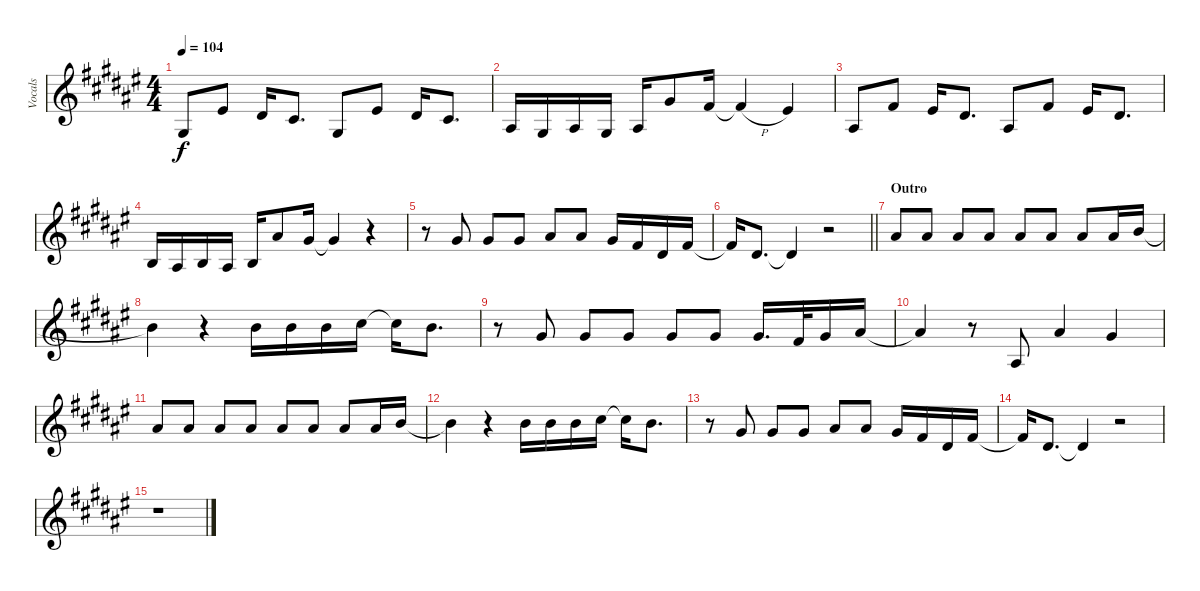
\track ("Vocals" "Vocals") {instrument clarinet}
\staff {score}
\tuning (E4 B3 G3 D3 A2 E2) {hide}
\ts (4 4)
\tempo 104
\clef g2
\ks d#minor
1.3.8{dy f} 1.1.8 4.2.16 2.2.8{d} 1.3.8 1.1.8 4.2.16 2.2.8{d} |
3.3.16 1.3.16 3.3.16 1.3.16 3.3.16 4.1.8 2.1.16 2.1{h t}.4 1.1.4 |
3.3.8 2.1.8 1.1.16 4.2.8{d} 3.3.8 2.1.8 1.1.16 4.2.8{d} |
0.2.16 3.3.16 0.2.16 3.3.16 0.2.16 6.1.8 4.1.16 4.1{t}.4 r.4 |
r.8 4.1.8 4.1.8 4.1.8 6.1.8 6.1.8 4.1.16 2.1.16 4.2.16 2.1.16 |
\barLineRight lightlight
2.1{t}.16 4.2.8{d} 4.2{t}.4 r.2 |
\section ("" "Outro")
6.1.8 6.1.8 6.1.8 6.1.8 6.1.8 6.1.8 6.1.8 6.1.16 7.1.16 |
7.1{t}.4 r.4 7.1.16 7.1.16 7.1.16 9.1.16 9.1{t}.16 7.1.8{d} |
r.8 4.1.8 4.1.8 4.1.8 4.1.8 4.1.8 4.1.16{d} 2.1.32 4.1.16 6.1.16 |
6.1{t}.4 r.8 3.3.8 6.1.4 4.1.4 |
6.1.8 6.1.8 6.1.8 6.1.8 6.1.8 6.1.8 6.1.8 6.1.16 7.1.16 |
7.1{t}.4 r.4 7.1.16 7.1.16 7.1.16 9.1.16 9.1{t}.16 7.1.8{d} |
r.8 4.1.8 4.1.8 4.1.8 6.1.8 6.1.8 4.1.16 2.1.16 4.2.16 2.1.16 |
2.1{t}.16 4.2.8{d} 4.2{t}.4 r.2 |
r.1
